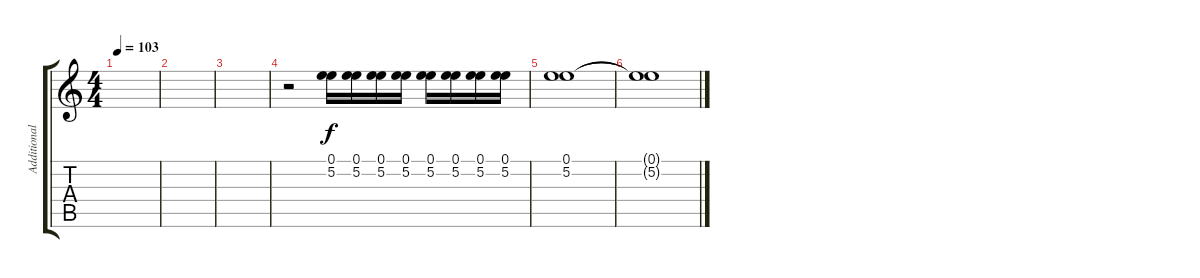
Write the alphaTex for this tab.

\track ("Additional Guitar" "Additional") {instrument overdrivenguitar}
\staff {score tabs}
\tuning (E4 B3 G3 D3 A2 D2) {hide}
\ts (4 4)
\tempo 103
\clef g2
\ks c
|
|
|
r.2 (0.1 5.2).16 (0.1 5.2).16 (0.1 5.2).16 (0.1 5.2).16 (0.1 5.2).16 (0.1 5.2).16 (0.1 5.2).16 (0.1 5.2).16 |
(0.1 5.2).1{volume 0} |
(0.1{t} 5.2{t}).1
